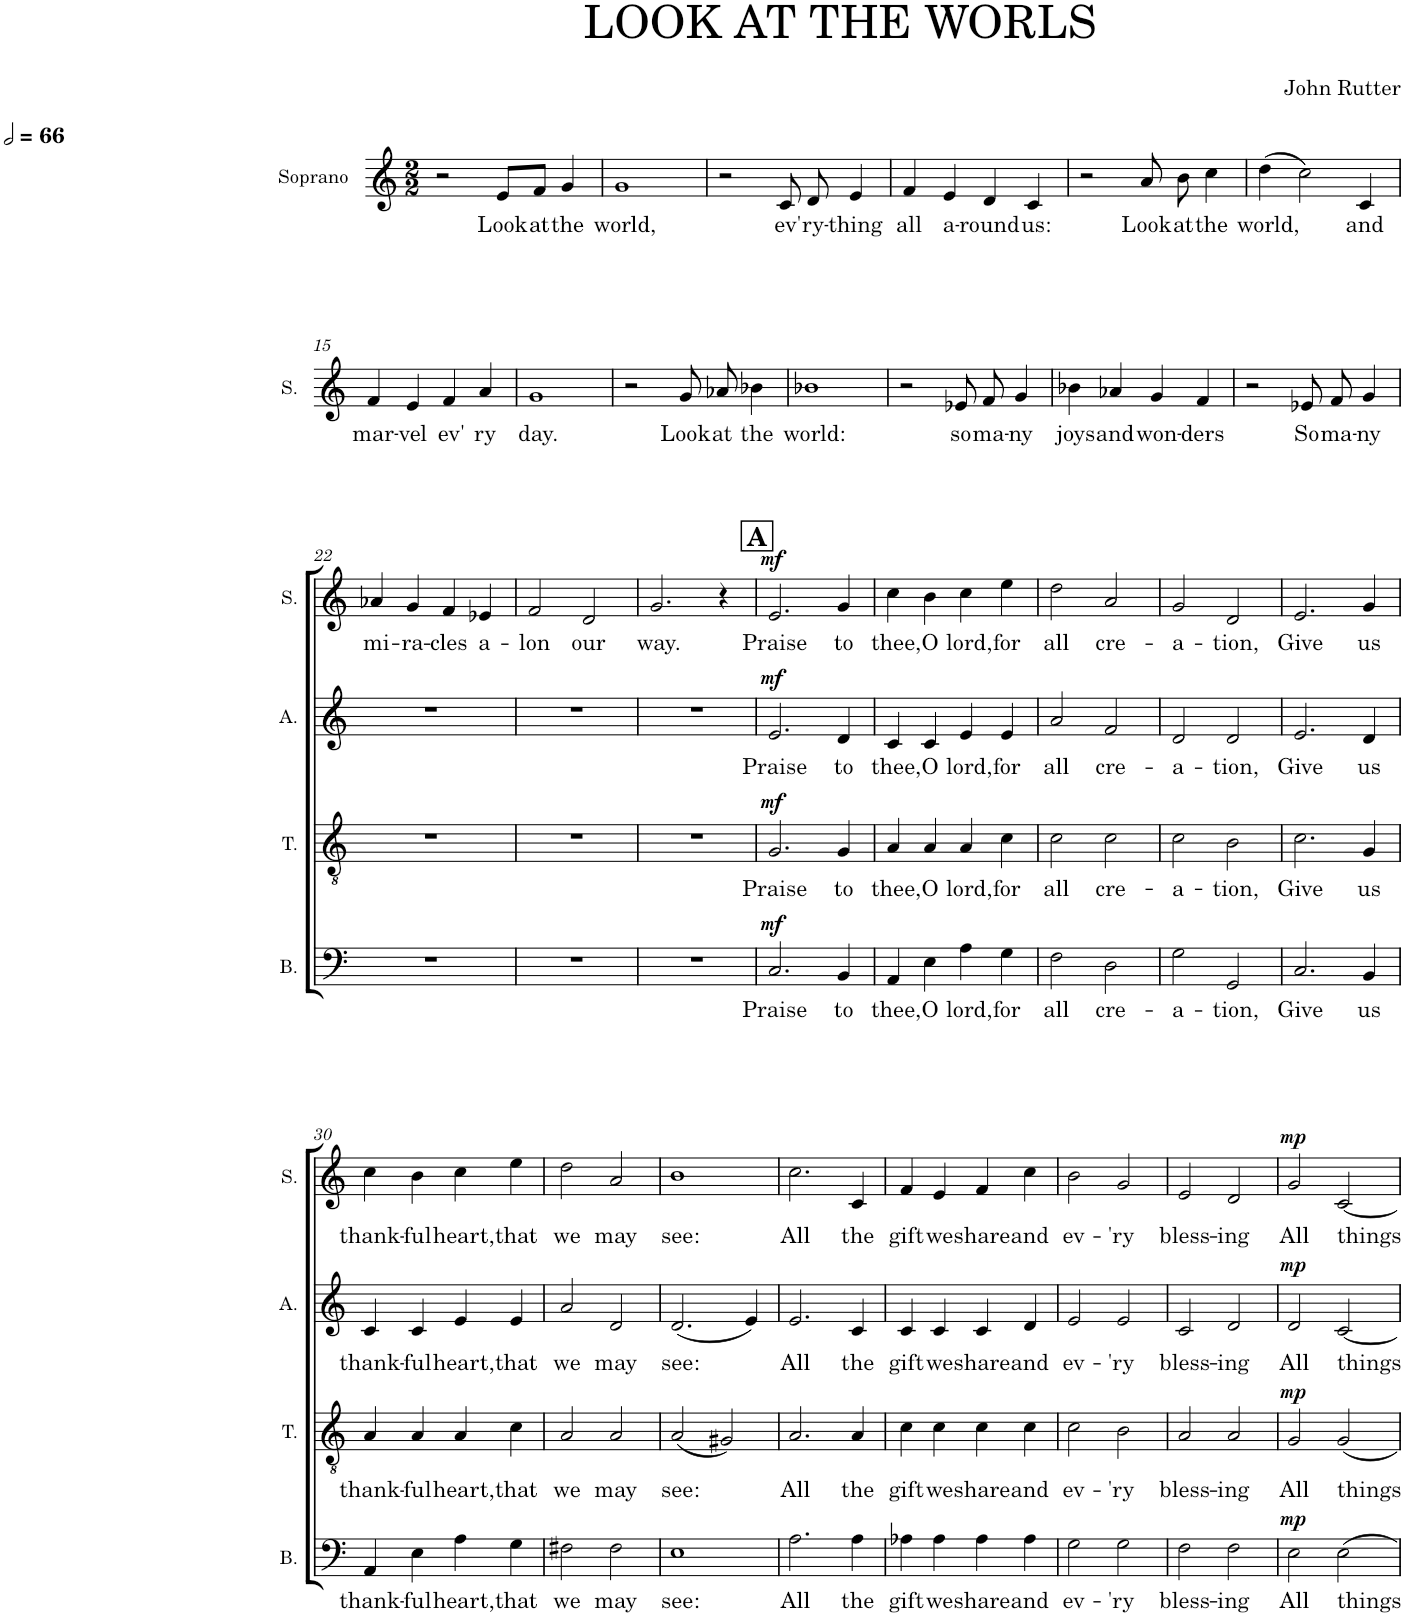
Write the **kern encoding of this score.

**kern	**text	**dynam	**kern	**text	**dynam	**kern	**text	**dynam	**kern	**text	**dynam
*part4	*part4	*part4	*part3	*part3	*part3	*part2	*part2	*part2	*part1	*part1	*part1
*staff4	*staff4	*staff4	*staff3	*staff3	*staff3	*staff2	*staff2	*staff2	*staff1	*staff1	*staff1
*I"Bass	*	*	*I"Tenor	*	*	*I"Alto	*	*	*I"Soprano	*	*
*I'B.	*	*	*I'T.	*	*	*I'A.	*	*	*I'S.	*	*
*stria5	*	*	*stria5	*	*	*stria5	*	*	*	*	*
*clefF4	*	*	*clefGv2	*	*	*clefG2	*	*	*clefG2	*	*
*k[]	*	*	*k[]	*	*	*k[]	*	*	*k[]	*	*
*M2/2	*	*	*M2/2	*	*	*M2/2	*	*	*M2/2	*	*
*MM132	*	*	*MM132	*	*	*MM132	*	*	*MM132	*	*
=9	=9	=9	=9	=9	=9	=9	=9	=9	=9	=9	=9
1r	.	.	1r	.	.	1r	.	.	2r	.	.
!	!	!	!	!	!	!	!	!	!	!LO:LY:b	!
.	.	.	.	.	.	.	.	.	8e/L	Look	.
!	!	!	!	!	!	!	!	!	!	!LO:LY:b	!
.	.	.	.	.	.	.	.	.	8f/J	at	.
!	!	!	!	!	!	!	!	!	!	!LO:LY:b	!
.	.	.	.	.	.	.	.	.	4g/	the	.
=10	=10	=10	=10	=10	=10	=10	=10	=10	=10	=10	=10
!	!	!	!	!	!	!	!	!	!	!LO:LY:b	!
1r	.	.	1r	.	.	1r	.	.	1g	world,	.
=11	=11	=11	=11	=11	=11	=11	=11	=11	=11	=11	=11
1r	.	.	1r	.	.	1r	.	.	2r	.	.
!	!	!	!	!	!	!	!	!	!	!LO:LY:b	!
.	.	.	.	.	.	.	.	.	8c/	ev'	.
!	!	!	!	!	!	!	!	!	!	!LO:LY:b	!
.	.	.	.	.	.	.	.	.	8d/	ry-	.
!	!	!	!	!	!	!	!	!	!	!LO:LY:b	!
.	.	.	.	.	.	.	.	.	4e/	-thing	.
=12	=12	=12	=12	=12	=12	=12	=12	=12	=12	=12	=12
!	!	!	!	!	!	!	!	!	!	!LO:LY:b	!
1r	.	.	1r	.	.	1r	.	.	4f/	all	.
!	!	!	!	!	!	!	!	!	!	!LO:LY:b	!
.	.	.	.	.	.	.	.	.	4e/	a-	.
!	!	!	!	!	!	!	!	!	!	!LO:LY:b	!
.	.	.	.	.	.	.	.	.	4d/	-round	.
!	!	!	!	!	!	!	!	!	!	!LO:LY:b	!
.	.	.	.	.	.	.	.	.	4c/	us:	.
=13	=13	=13	=13	=13	=13	=13	=13	=13	=13	=13	=13
1r	.	.	1r	.	.	1r	.	.	2r	.	.
!	!	!	!	!	!	!	!	!	!	!LO:LY:b	!
.	.	.	.	.	.	.	.	.	8a/	Look	.
!	!	!	!	!	!	!	!	!	!	!LO:LY:b	!
.	.	.	.	.	.	.	.	.	8b\	at	.
!	!	!	!	!	!	!	!	!	!	!LO:LY:b	!
.	.	.	.	.	.	.	.	.	4cc\	the	.
=14	=14	=14	=14	=14	=14	=14	=14	=14	=14	=14	=14
!	!	!	!	!	!	!	!	!	!	!LO:LY:b	!
1r	.	.	1r	.	.	1r	.	.	(4dd\	world,	.
.	.	.	.	.	.	.	.	.	2cc\)	.	.
!	!	!	!	!	!	!	!	!	!	!LO:LY:b	!
.	.	.	.	.	.	.	.	.	4c/	and	.
!!LO:LB:g=z
=15	=15	=15	=15	=15	=15	=15	=15	=15	=15	=15	=15
!	!	!	!	!	!	!	!	!	!	!LO:LY:b	!
1r	.	.	1r	.	.	1r	.	.	4f/	mar-	.
!	!	!	!	!	!	!	!	!	!	!LO:LY:b	!
.	.	.	.	.	.	.	.	.	4e/	-vel	.
!	!	!	!	!	!	!	!	!	!	!LO:LY:b	!
.	.	.	.	.	.	.	.	.	4f/	ev'	.
!	!	!	!	!	!	!	!	!	!	!LO:LY:b	!
.	.	.	.	.	.	.	.	.	4a/	ry	.
=16	=16	=16	=16	=16	=16	=16	=16	=16	=16	=16	=16
!	!	!	!	!	!	!	!	!	!	!LO:LY:b	!
1r	.	.	1r	.	.	1r	.	.	1g	day.	.
=17	=17	=17	=17	=17	=17	=17	=17	=17	=17	=17	=17
1r	.	.	1r	.	.	1r	.	.	2r	.	.
!	!	!	!	!	!	!	!	!	!	!LO:LY:b	!
.	.	.	.	.	.	.	.	.	8g/	Look	.
!	!	!	!	!	!	!	!	!	!	!LO:LY:b	!
.	.	.	.	.	.	.	.	.	8a-X/	at	.
!	!	!	!	!	!	!	!	!	!	!LO:LY:b	!
.	.	.	.	.	.	.	.	.	4b-X\	the	.
=18	=18	=18	=18	=18	=18	=18	=18	=18	=18	=18	=18
!	!	!	!	!	!	!	!	!	!	!LO:LY:b	!
1r	.	.	1r	.	.	1r	.	.	1b-X	world:	.
=19	=19	=19	=19	=19	=19	=19	=19	=19	=19	=19	=19
1r	.	.	1r	.	.	1r	.	.	2r	.	.
!	!	!	!	!	!	!	!	!	!	!LO:LY:b	!
.	.	.	.	.	.	.	.	.	8e-X/	so	.
!	!	!	!	!	!	!	!	!	!	!LO:LY:b	!
.	.	.	.	.	.	.	.	.	8f/	ma-	.
!	!	!	!	!	!	!	!	!	!	!LO:LY:b	!
.	.	.	.	.	.	.	.	.	4g/	-ny	.
=20	=20	=20	=20	=20	=20	=20	=20	=20	=20	=20	=20
!	!	!	!	!	!	!	!	!	!	!LO:LY:b	!
1r	.	.	1r	.	.	1r	.	.	4b-X\	joys	.
!	!	!	!	!	!	!	!	!	!	!LO:LY:b	!
.	.	.	.	.	.	.	.	.	4a-X/	and	.
!	!	!	!	!	!	!	!	!	!	!LO:LY:b	!
.	.	.	.	.	.	.	.	.	4g/	won-	.
!	!	!	!	!	!	!	!	!	!	!LO:LY:b	!
.	.	.	.	.	.	.	.	.	4f/	-ders	.
=21	=21	=21	=21	=21	=21	=21	=21	=21	=21	=21	=21
1r	.	.	1r	.	.	1r	.	.	2r	.	.
!	!	!	!	!	!	!	!	!	!	!LO:LY:b	!
.	.	.	.	.	.	.	.	.	8e-X/	So	.
!	!	!	!	!	!	!	!	!	!	!LO:LY:b	!
.	.	.	.	.	.	.	.	.	8f/	ma-	.
!	!	!	!	!	!	!	!	!	!	!LO:LY:b	!
.	.	.	.	.	.	.	.	.	4g/	-ny	.
!!LO:LB:g=z
=22	=22	=22	=22	=22	=22	=22	=22	=22	=22	=22	=22
!	!	!	!	!	!	!	!	!	!	!LO:LY:b	!
1r	.	.	1r	.	.	1r	.	.	4a-X/	mi-	.
!	!	!	!	!	!	!	!	!	!	!LO:LY:b	!
.	.	.	.	.	.	.	.	.	4g/	-ra-	.
!	!	!	!	!	!	!	!	!	!	!LO:LY:b	!
.	.	.	.	.	.	.	.	.	4f/	-cles	.
!	!	!	!	!	!	!	!	!	!	!LO:LY:b	!
.	.	.	.	.	.	.	.	.	4e-X/	a-	.
=23	=23	=23	=23	=23	=23	=23	=23	=23	=23	=23	=23
!	!	!	!	!	!	!	!	!	!	!LO:LY:b	!
1r	.	.	1r	.	.	1r	.	.	2f/	-lon	.
!	!	!	!	!	!	!	!	!	!	!LO:LY:b	!
.	.	.	.	.	.	.	.	.	2d/	our	.
=24	=24	=24	=24	=24	=24	=24	=24	=24	=24	=24	=24
!	!	!	!	!	!	!	!	!	!	!LO:LY:b	!
1r	.	.	1r	.	.	1r	.	.	2.g/	way.	.
.	.	.	.	.	.	.	.	.	4r	.	.
!!LO:REH:place=s1:a:B:cj:fs=14:t=A
=25	=25	=25	=25	=25	=25	=25	=25	=25	=25	=25	=25
!	!LO:LY:b	!LO:DY:a	!	!LO:LY:b	!LO:DY:a	!	!LO:LY:b	!LO:DY:a	!	!LO:LY:b	!LO:DY:a
2.C/	Praise	mf	2.G/	Praise	mf	2.e/	Praise	mf	2.e/	Praise	mf
!	!LO:LY:b	!	!	!LO:LY:b	!	!	!LO:LY:b	!	!	!LO:LY:b	!
4BB/	to	.	4G/	to	.	4d/	to	.	4g/	to	.
=26	=26	=26	=26	=26	=26	=26	=26	=26	=26	=26	=26
!	!LO:LY:b	!	!	!LO:LY:b	!	!	!LO:LY:b	!	!	!LO:LY:b	!
4AA/	thee,	.	4A/	thee,	.	4c/	thee,	.	4cc\	thee,	.
!	!LO:LY:b	!	!	!LO:LY:b	!	!	!LO:LY:b	!	!	!LO:LY:b	!
4E\	O	.	4A/	O	.	4c/	O	.	4b\	O	.
!	!LO:LY:b	!	!	!LO:LY:b	!	!	!LO:LY:b	!	!	!LO:LY:b	!
4A\	lord,	.	4A/	lord,	.	4e/	lord,	.	4cc\	lord,	.
!	!LO:LY:b	!	!	!LO:LY:b	!	!	!LO:LY:b	!	!	!LO:LY:b	!
4G\	for	.	4c\	for	.	4e/	for	.	4ee\	for	.
=27	=27	=27	=27	=27	=27	=27	=27	=27	=27	=27	=27
!	!LO:LY:b	!	!	!LO:LY:b	!	!	!LO:LY:b	!	!	!LO:LY:b	!
2F\	all	.	2c\	all	.	2a/	all	.	2dd\	all	.
!	!LO:LY:b	!	!	!LO:LY:b	!	!	!LO:LY:b	!	!	!LO:LY:b	!
2D\	cre-	.	2c\	cre-	.	2f/	cre-	.	2a/	cre-	.
=28	=28	=28	=28	=28	=28	=28	=28	=28	=28	=28	=28
!	!LO:LY:b	!	!	!LO:LY:b	!	!	!LO:LY:b	!	!	!LO:LY:b	!
2G\	-a-	.	2c\	-a-	.	2d/	-a-	.	2g/	-a-	.
!	!LO:LY:b	!	!	!LO:LY:b	!	!	!LO:LY:b	!	!	!LO:LY:b	!
2GG/	-tion,	.	2B\	-tion,	.	2d/	-tion,	.	2d/	-tion,	.
=29	=29	=29	=29	=29	=29	=29	=29	=29	=29	=29	=29
!	!LO:LY:b	!	!	!LO:LY:b	!	!	!LO:LY:b	!	!	!LO:LY:b	!
2.C/	Give	.	2.c\	Give	.	2.e/	Give	.	2.e/	Give	.
!	!LO:LY:b	!	!	!LO:LY:b	!	!	!LO:LY:b	!	!	!LO:LY:b	!
4BB/	us	.	4G/	us	.	4d/	us	.	4g/	us	.
!!LO:LB:g=z
=30	=30	=30	=30	=30	=30	=30	=30	=30	=30	=30	=30
!	!LO:LY:b	!	!	!LO:LY:b	!	!	!LO:LY:b	!	!	!LO:LY:b	!
4AA/	thank-	.	4A/	thank-	.	4c/	thank-	.	4cc\	thank-	.
!	!LO:LY:b	!	!	!LO:LY:b	!	!	!LO:LY:b	!	!	!LO:LY:b	!
4E\	-ful	.	4A/	-ful	.	4c/	-ful	.	4b\	-ful	.
!	!LO:LY:b	!	!	!LO:LY:b	!	!	!LO:LY:b	!	!	!LO:LY:b	!
4A\	heart,	.	4A/	heart,	.	4e/	heart,	.	4cc\	heart,	.
!	!LO:LY:b	!	!	!LO:LY:b	!	!	!LO:LY:b	!	!	!LO:LY:b	!
4G\	that	.	4c\	that	.	4e/	that	.	4ee\	that	.
=31	=31	=31	=31	=31	=31	=31	=31	=31	=31	=31	=31
!	!LO:LY:b	!	!	!LO:LY:b	!	!	!LO:LY:b	!	!	!LO:LY:b	!
2F#X\	we	.	2A/	we	.	2a/	we	.	2dd\	we	.
!	!LO:LY:b	!	!	!LO:LY:b	!	!	!LO:LY:b	!	!	!LO:LY:b	!
2F#\	may	.	2A/	may	.	2d/	may	.	2a/	may	.
=32	=32	=32	=32	=32	=32	=32	=32	=32	=32	=32	=32
!	!LO:LY:b	!	!	!LO:LY:b	!	!	!LO:LY:b	!	!	!LO:LY:b	!
1E	see:	.	(2A/	see:	.	(2.d/	see:	.	1b	see:	.
.	.	.	2G#X/)	.	.	.	.	.	.	.	.
.	.	.	.	.	.	4e/)	.	.	.	.	.
=33	=33	=33	=33	=33	=33	=33	=33	=33	=33	=33	=33
!	!LO:LY:b	!	!	!LO:LY:b	!	!	!LO:LY:b	!	!	!LO:LY:b	!
2.A\	All	.	2.A/	All	.	2.e/	All	.	2.cc\	All	.
!	!LO:LY:b	!	!	!LO:LY:b	!	!	!LO:LY:b	!	!	!LO:LY:b	!
4A\	the	.	4A/	the	.	4c/	the	.	4c/	the	.
=34	=34	=34	=34	=34	=34	=34	=34	=34	=34	=34	=34
!	!LO:LY:b	!	!	!LO:LY:b	!	!	!LO:LY:b	!	!	!LO:LY:b	!
4A-X\	gift	.	4c\	gift	.	4c/	gift	.	4f/	gift	.
!	!LO:LY:b	!	!	!LO:LY:b	!	!	!LO:LY:b	!	!	!LO:LY:b	!
4A-\	we	.	4c\	we	.	4c/	we	.	4e/	we	.
!	!LO:LY:b	!	!	!LO:LY:b	!	!	!LO:LY:b	!	!	!LO:LY:b	!
4A-\	share	.	4c\	share	.	4c/	share	.	4f/	share	.
!	!LO:LY:b	!	!	!LO:LY:b	!	!	!LO:LY:b	!	!	!LO:LY:b	!
4A-\	and	.	4c\	and	.	4d/	and	.	4cc\	and	.
=35	=35	=35	=35	=35	=35	=35	=35	=35	=35	=35	=35
!	!LO:LY:b	!	!	!LO:LY:b	!	!	!LO:LY:b	!	!	!LO:LY:b	!
2G\	ev-	.	2c\	ev-	.	2e/	ev-	.	2b\	ev-	.
!	!LO:LY:b	!	!	!LO:LY:b	!	!	!LO:LY:b	!	!	!LO:LY:b	!
2G\	-'ry	.	2B\	-'ry	.	2e/	-'ry	.	2g/	-'ry	.
=36	=36	=36	=36	=36	=36	=36	=36	=36	=36	=36	=36
!	!LO:LY:b	!	!	!LO:LY:b	!	!	!LO:LY:b	!	!	!LO:LY:b	!
2F\	bless-	.	2A/	bless-	.	2c/	bless-	.	2e/	bless-	.
!	!LO:LY:b	!	!	!LO:LY:b	!	!	!LO:LY:b	!	!	!LO:LY:b	!
2F\	-ing	.	2A/	-ing	.	2d/	-ing	.	2d/	-ing	.
=37	=37	=37	=37	=37	=37	=37	=37	=37	=37	=37	=37
!	!LO:LY:b	!LO:DY:a	!	!LO:LY:b	!LO:DY:a	!	!LO:LY:b	!LO:DY:a	!	!LO:LY:b	!LO:DY:a
2E\	All	mp	2G/	All	mp	2d/	All	mp	2g/	All	mp
!	!LO:LY:b	!	!	!LO:LY:b	!	!	!LO:LY:b	!	!	!LO:LY:b	!
2E\	things	.	2G/	things	.	[2c/	things	.	[2c/	things	.
=	=	=	=	=	=	=	=	=	=	=	=
*-	*-	*-	*-	*-	*-	*-	*-	*-	*-	*-	*-
